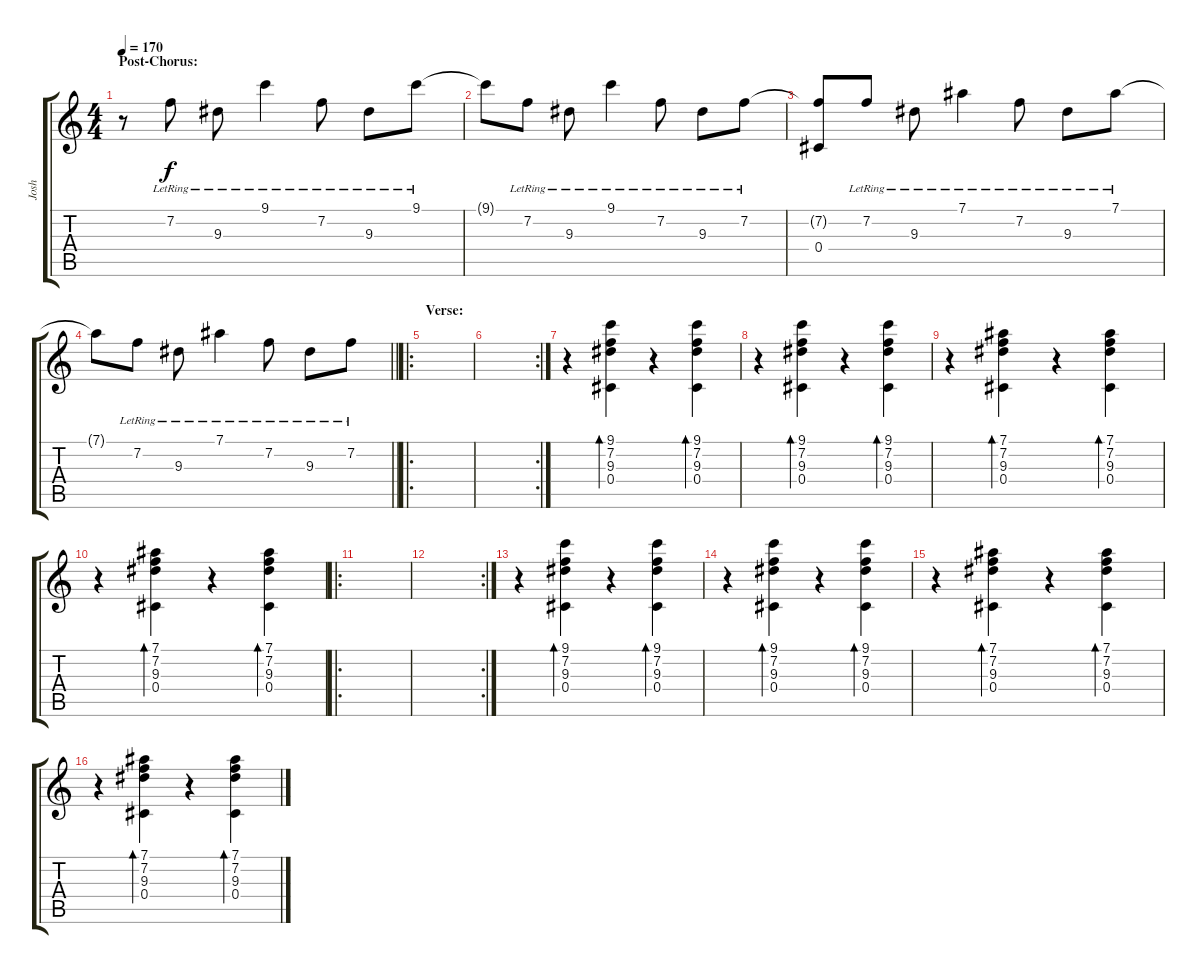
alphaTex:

\track ("Josh" "Josh") {instrument electricguitarclean}
\staff {score tabs}
\tuning (Eb4 Bb3 Gb3 Db3 Ab2 Db2) {hide}
\ts (4 4)
\section ("" "Post-Chorus:")
\tempo 170
\clef g2
\ks c
r.8{dy mf} 7.2{lr}.8{dy f} 9.3{lr}.8 9.1{lr}.4 7.2{lr}.8 9.3{lr}.8 9.1{lr}.8 |
9.1{t}.8 7.2{lr}.8 9.3{lr}.8 9.1{lr}.4 7.2{lr}.8 9.3{lr}.8 7.2{lr}.8 |
(7.2{t} 0.4).8 7.2{lr}.8 9.3{lr}.8 7.1{lr}.4 7.2{lr}.8 9.3{lr}.8 7.1{lr}.8 |
\barLineRight lightlight
7.1{t}.8 7.2{lr}.8 9.3{lr}.8 7.1{lr}.4 7.2{lr}.8 9.3{lr}.8 7.2{lr}.8 |
\ro
\section ("" "Verse:")
|
\rc 2
|
r.4{instrument distortionguitar} (9.1 7.2 9.3 0.4).4{bd 240} r.4 (9.1 7.2 9.3 0.4).4{bd 240} |
r.4 (9.1 7.2 9.3 0.4).4{bd 240} r.4 (9.1 7.2 9.3 0.4).4{bd 240} |
r.4 (7.1 7.2 9.3 0.4).4{bd 240} r.4 (7.1 7.2 9.3 0.4).4{bd 240} |
r.4 (7.1 7.2 9.3 0.4).4{bd 240} r.4 (7.1 7.2 9.3 0.4).4{bd 240} |
\ro
|
\rc 2
|
r.4{instrument distortionguitar} (9.1 7.2 9.3 0.4).4{bd 240} r.4 (9.1 7.2 9.3 0.4).4{bd 240} |
r.4 (9.1 7.2 9.3 0.4).4{bd 240} r.4 (9.1 7.2 9.3 0.4).4{bd 240} |
r.4 (7.1 7.2 9.3 0.4).4{bd 240} r.4 (7.1 7.2 9.3 0.4).4{bd 240} |
r.4 (7.1 7.2 9.3 0.4).4{bd 240} r.4 (7.1 7.2 9.3 0.4).4{bd 240}
